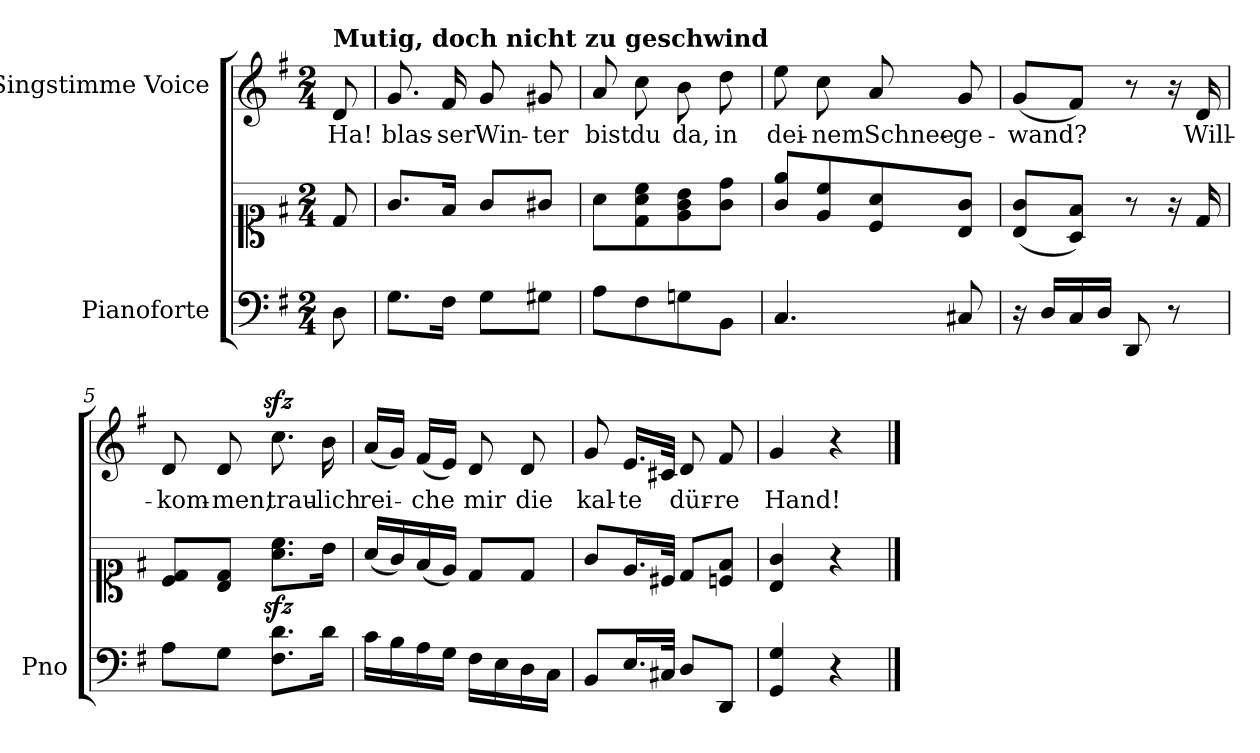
**kern	**kern	**kern	**text
*part2	*part2	*part1	*part1
*staff3	*staff2	*staff1	*staff1
*I"Pianoforte	*	*I"Singstimme Voice	*
*I'Pno	*	*	*
*clefF4	*clefC1	*clefG2	*
*k[f#]	*k[f#]	*k[f#]	*
*M2/4	*M2/4	*M2/4	*
=	=	=	=
!	!	!LO:TX:a:B:t=Mutig, doch nicht zu geschwind	!
!	!	!	!LO:LY:b
8D\	8d/	8d/	Ha!
=1	=1	=1	=1
!	!	!	!LO:LY:b
8.G\L	8.g/L	8.g/	blas-
!	!	!	!LO:LY:b
16F#\Jk	16f#/Jk	16f#/	-ser
!	!	!	!LO:LY:b
8G\L	8g/L	8g/	Win-
!	!	!	!LO:LY:b
8G#X\J	8g#X/J	8g#X/	-ter
=2	=2	=2	=2
!	!	!	!LO:LY:b
8A\L	8a\L	8a/	bist
!	!	!	!LO:LY:b
8F#\	8d\ 8a\ 8cc\	8cc\	du
!	!	!	!LO:LY:b
8Gn\	8e\ 8g\ 8b\	8b\	da,
!	!	!	!LO:LY:b
8BB\J	8g\ 8dd\J	8dd\	in
=3	=3	=3	=3
!	!	!	!LO:LY:b
4.C/	8g/ 8ee/L	8ee\	dei-
!	!	!	!LO:LY:b
.	8e/ 8cc/	8cc\	-nem
!	!	!	!LO:LY:b
.	8c/ 8a/	8a/	Schnee-
!	!	!	!LO:LY:b
8C#X/	8B/ 8g/J	8g/	-ge-
=4	=4	=4	=4
!	!	!	!LO:LY:b
16r	(8B/ 8g/L	(8g/L	-wand?
16D/LL	.	.	.
16C/	8A/ 8f#/J)	8f#/J)	.
16D/JJ	.	.	.
8DD/	8r	8r	.
8r	16r	16r	.
!	!	!	!LO:LY:b
.	16d/	16d/	Will-
!!LO:LB:g=z
=5	=5	=5	=5
!	!	!	!LO:LY:b
8A\L	8c/ 8d/L	8d/	-kom-
!	!	!	!LO:LY:b
8G\J	8B/ 8d/J	8d/	-men,
!	!	!	!LO:LY:b
8.F#\ 8.d\L	8.a\zz< 8.cc\zz<L	8.cczz>\	trau-
!	!	!	!LO:LY:b
16d\Jk	16b\Jk	16b\	-lich
=6	=6	=6	=6
!	!	!	!LO:LY:b
16c\LL	(16a/LL	(16a/LL	rei-
16B\	16g/)	16g/JJ)	.
!	!	!	!LO:LY:b
16A\	(16f#/	(16f#/LL	-che
16G\JJ	16e/JJ)	16e/JJ)	.
!	!	!	!LO:LY:b
16F#\LL	8d/L	8d/	mir
16E\	.	.	.
!	!	!	!LO:LY:b
16D\	8d/J	8d/	die
16C\JJ	.	.	.
=7	=7	=7	=7
!	!	!	!LO:LY:b
8BB/L	8g/L	8g/	kal-
!	!	!	!LO:LY:b
16.E/L	16.e/L	16.e/LL	-te
32C#X/JJk	32c#X/JJk	32c#X/JJk	.
!	!	!	!LO:LY:b
8D/L	8d/L	8d/	dür-
!	!	!	!LO:LY:b
8DD/J	8cn/ 8f#/J	8f#/	-re
=8	=8	=8	=8
!	!	!	!LO:LY:b
4GG/ 4G/	4B/ 4g/	4g/	Hand!
4r	4r	4r	.
==	==	==	==
*-	*-	*-	*-
